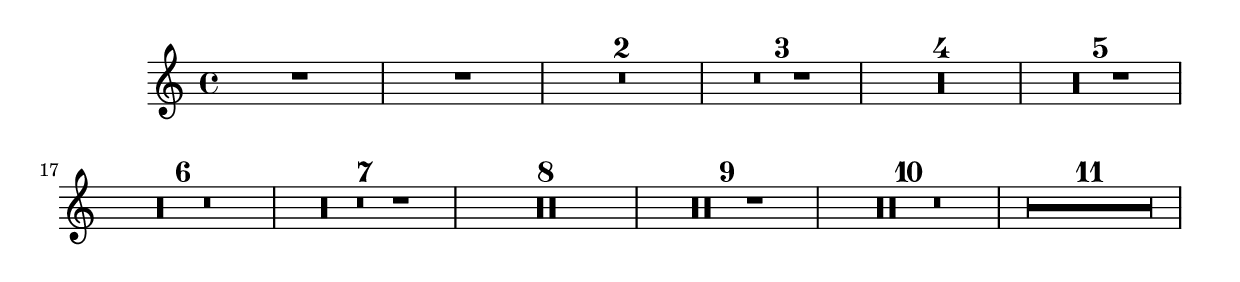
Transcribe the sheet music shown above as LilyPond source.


\version "2.12.0"

\header{
  texidoc="
If @code{Score.skipBars} is set,
the signs for four, two, and one measure rest are combined to
produce the graphical representation of rests for up to 10 bars.
The number of bars will be written above the sign.
"
}

thenotes =  \relative cis' {
  \set Score.skipBars = ##t
  \time 4/4
  R1 |
  R1*1 |
  R1*2 |
  R1*3 |
  R1*4 |
  R1*5 |
  R1*6 |
  R1*7 |
  R1*8 |
  R1*9 |
  R1*10 |
  R1*11 | 
}

<< \context Staff \thenotes

 >>


